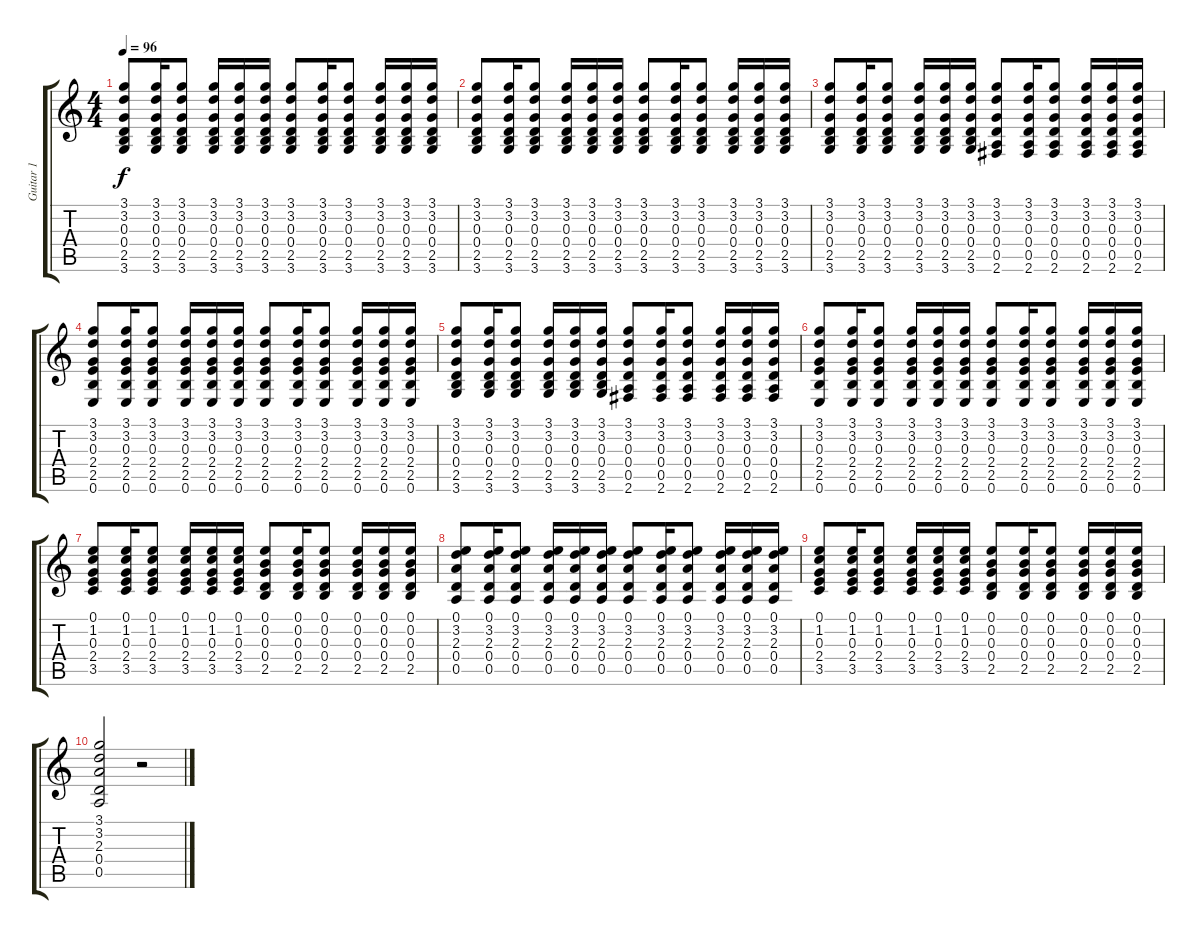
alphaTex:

\track ("Guitar 1" "Guitar 1") {instrument acousticguitarsteel}
\staff {score tabs}
\tuning (E4 B3 G3 D3 A2 E2) {hide}
\ts (4 4)
\tempo 96
\clef g2
\ks c
(3.1 3.2 0.3 0.4 2.5 3.6).8{dy f} (3.1 3.2 0.3 0.4 2.5 3.6).16 (3.1 3.2 0.3 0.4 2.5 3.6).8 (3.1 3.2 0.3 0.4 2.5 3.6).16 (3.1 3.2 0.3 0.4 2.5 3.6).16 (3.1 3.2 0.3 0.4 2.5 3.6).16 (3.1 3.2 0.3 0.4 2.5 3.6).8 (3.1 3.2 0.3 0.4 2.5 3.6).16 (3.1 3.2 0.3 0.4 2.5 3.6).8 (3.1 3.2 0.3 0.4 2.5 3.6).16 (3.1 3.2 0.3 0.4 2.5 3.6).16 (3.1 3.2 0.3 0.4 2.5 3.6).16 |
(3.1 3.2 0.3 0.4 2.5 3.6).8 (3.1 3.2 0.3 0.4 2.5 3.6).16 (3.1 3.2 0.3 0.4 2.5 3.6).8 (3.1 3.2 0.3 0.4 2.5 3.6).16 (3.1 3.2 0.3 0.4 2.5 3.6).16 (3.1 3.2 0.3 0.4 2.5 3.6).16 (3.1 3.2 0.3 0.4 2.5 3.6).8 (3.1 3.2 0.3 0.4 2.5 3.6).16 (3.1 3.2 0.3 0.4 2.5 3.6).8 (3.1 3.2 0.3 0.4 2.5 3.6).16 (3.1 3.2 0.3 0.4 2.5 3.6).16 (3.1 3.2 0.3 0.4 2.5 3.6).16 |
(3.1 3.2 0.3 0.4 2.5 3.6).8 (3.1 3.2 0.3 0.4 2.5 3.6).16 (3.1 3.2 0.3 0.4 2.5 3.6).8 (3.1 3.2 0.3 0.4 2.5 3.6).16 (3.1 3.2 0.3 0.4 2.5 3.6).16 (3.1 3.2 0.3 0.4 2.5 3.6).16 (3.1 3.2 0.3 0.4 0.5 2.6).8 (3.1 3.2 0.3 0.4 0.5 2.6).16 (3.1 3.2 0.3 0.4 0.5 2.6).8 (3.1 3.2 0.3 0.4 0.5 2.6).16 (3.1 3.2 0.3 0.4 0.5 2.6).16 (3.1 3.2 0.3 0.4 0.5 2.6).16 |
(3.1 3.2 0.3 2.4 2.5 0.6).8 (3.1 3.2 0.3 2.4 2.5 0.6).16 (3.1 3.2 0.3 2.4 2.5 0.6).8 (3.1 3.2 0.3 2.4 2.5 0.6).16 (3.1 3.2 0.3 2.4 2.5 0.6).16 (3.1 3.2 0.3 2.4 2.5 0.6).16 (3.1 3.2 0.3 2.4 2.5 0.6).8 (3.1 3.2 0.3 2.4 2.5 0.6).16 (3.1 3.2 0.3 2.4 2.5 0.6).8 (3.1 3.2 0.3 2.4 2.5 0.6).16 (3.1 3.2 0.3 2.4 2.5 0.6).16 (3.1 3.2 0.3 2.4 2.5 0.6).16 |
(3.1 3.2 0.3 0.4 2.5 3.6).8 (3.1 3.2 0.3 0.4 2.5 3.6).16 (3.1 3.2 0.3 0.4 2.5 3.6).8 (3.1 3.2 0.3 0.4 2.5 3.6).16 (3.1 3.2 0.3 0.4 2.5 3.6).16 (3.1 3.2 0.3 0.4 2.5 3.6).16 (3.1 3.2 0.3 0.4 0.5 2.6).8 (3.1 3.2 0.3 0.4 0.5 2.6).16 (3.1 3.2 0.3 0.4 0.5 2.6).8 (3.1 3.2 0.3 0.4 0.5 2.6).16 (3.1 3.2 0.3 0.4 0.5 2.6).16 (3.1 3.2 0.3 0.4 0.5 2.6).16 |
(3.1 3.2 0.3 2.4 2.5 0.6).8 (3.1 3.2 0.3 2.4 2.5 0.6).16 (3.1 3.2 0.3 2.4 2.5 0.6).8 (3.1 3.2 0.3 2.4 2.5 0.6).16 (3.1 3.2 0.3 2.4 2.5 0.6).16 (3.1 3.2 0.3 2.4 2.5 0.6).16 (3.1 3.2 0.3 2.4 2.5 0.6).8 (3.1 3.2 0.3 2.4 2.5 0.6).16 (3.1 3.2 0.3 2.4 2.5 0.6).8 (3.1 3.2 0.3 2.4 2.5 0.6).16 (3.1 3.2 0.3 2.4 2.5 0.6).16 (3.1 3.2 0.3 2.4 2.5 0.6).16 |
(0.1 1.2 0.3 2.4 3.5).8 (0.1 1.2 0.3 2.4 3.5).16 (0.1 1.2 0.3 2.4 3.5).8 (0.1 1.2 0.3 2.4 3.5).16 (0.1 1.2 0.3 2.4 3.5).16 (0.1 1.2 0.3 2.4 3.5).16 (0.1 0.2 0.3 0.4 2.5).8 (0.1 0.2 0.3 0.4 2.5).16 (0.1 0.2 0.3 0.4 2.5).8 (0.1 0.2 0.3 0.4 2.5).16 (0.1 0.2 0.3 0.4 2.5).16 (0.1 0.2 0.3 0.4 2.5).16 |
(0.1 3.2 2.3 0.4 0.5).8 (0.1 3.2 2.3 0.4 0.5).16 (0.1 3.2 2.3 0.4 0.5).8 (0.1 3.2 2.3 0.4 0.5).16 (0.1 3.2 2.3 0.4 0.5).16 (0.1 3.2 2.3 0.4 0.5).16 (0.1 3.2 2.3 0.4 0.5).8 (0.1 3.2 2.3 0.4 0.5).16 (0.1 3.2 2.3 0.4 0.5).8 (0.1 3.2 2.3 0.4 0.5).16 (0.1 3.2 2.3 0.4 0.5).16 (0.1 3.2 2.3 0.4 0.5).16 |
(0.1 1.2 0.3 2.4 3.5).8 (0.1 1.2 0.3 2.4 3.5).16 (0.1 1.2 0.3 2.4 3.5).8 (0.1 1.2 0.3 2.4 3.5).16 (0.1 1.2 0.3 2.4 3.5).16 (0.1 1.2 0.3 2.4 3.5).16 (0.1 0.2 0.3 0.4 2.5).8 (0.1 0.2 0.3 0.4 2.5).16 (0.1 0.2 0.3 0.4 2.5).8 (0.1 0.2 0.3 0.4 2.5).16 (0.1 0.2 0.3 0.4 2.5).16 (0.1 0.2 0.3 0.4 2.5).16 |
(3.1 3.2 2.3 0.4 0.5).2 r.2
